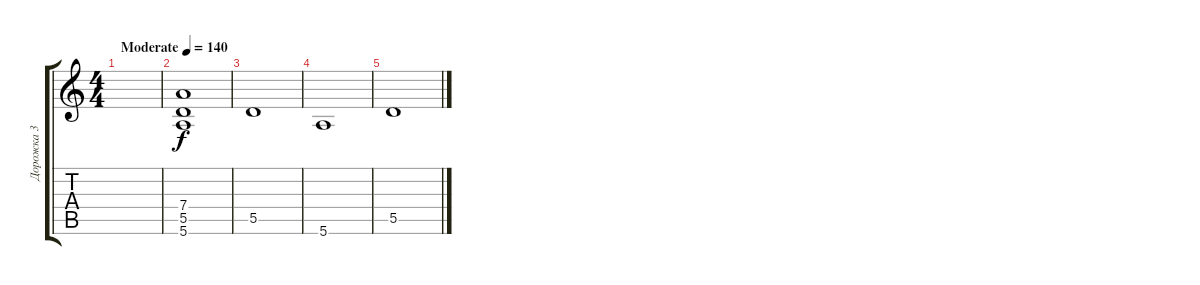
\track ("Дорожка 3" "Дорожка 3") {instrument acousticguitarsteel}
\staff {score tabs}
\tuning (E4 B3 G3 D3 A2 E2) {hide}
\ts (4 4)
\tempo (140 "Moderate")
\clef g2
\ks c
|
(7.4 5.5 5.6).1 |
5.5.1 |
5.6.1 |
5.5.1
